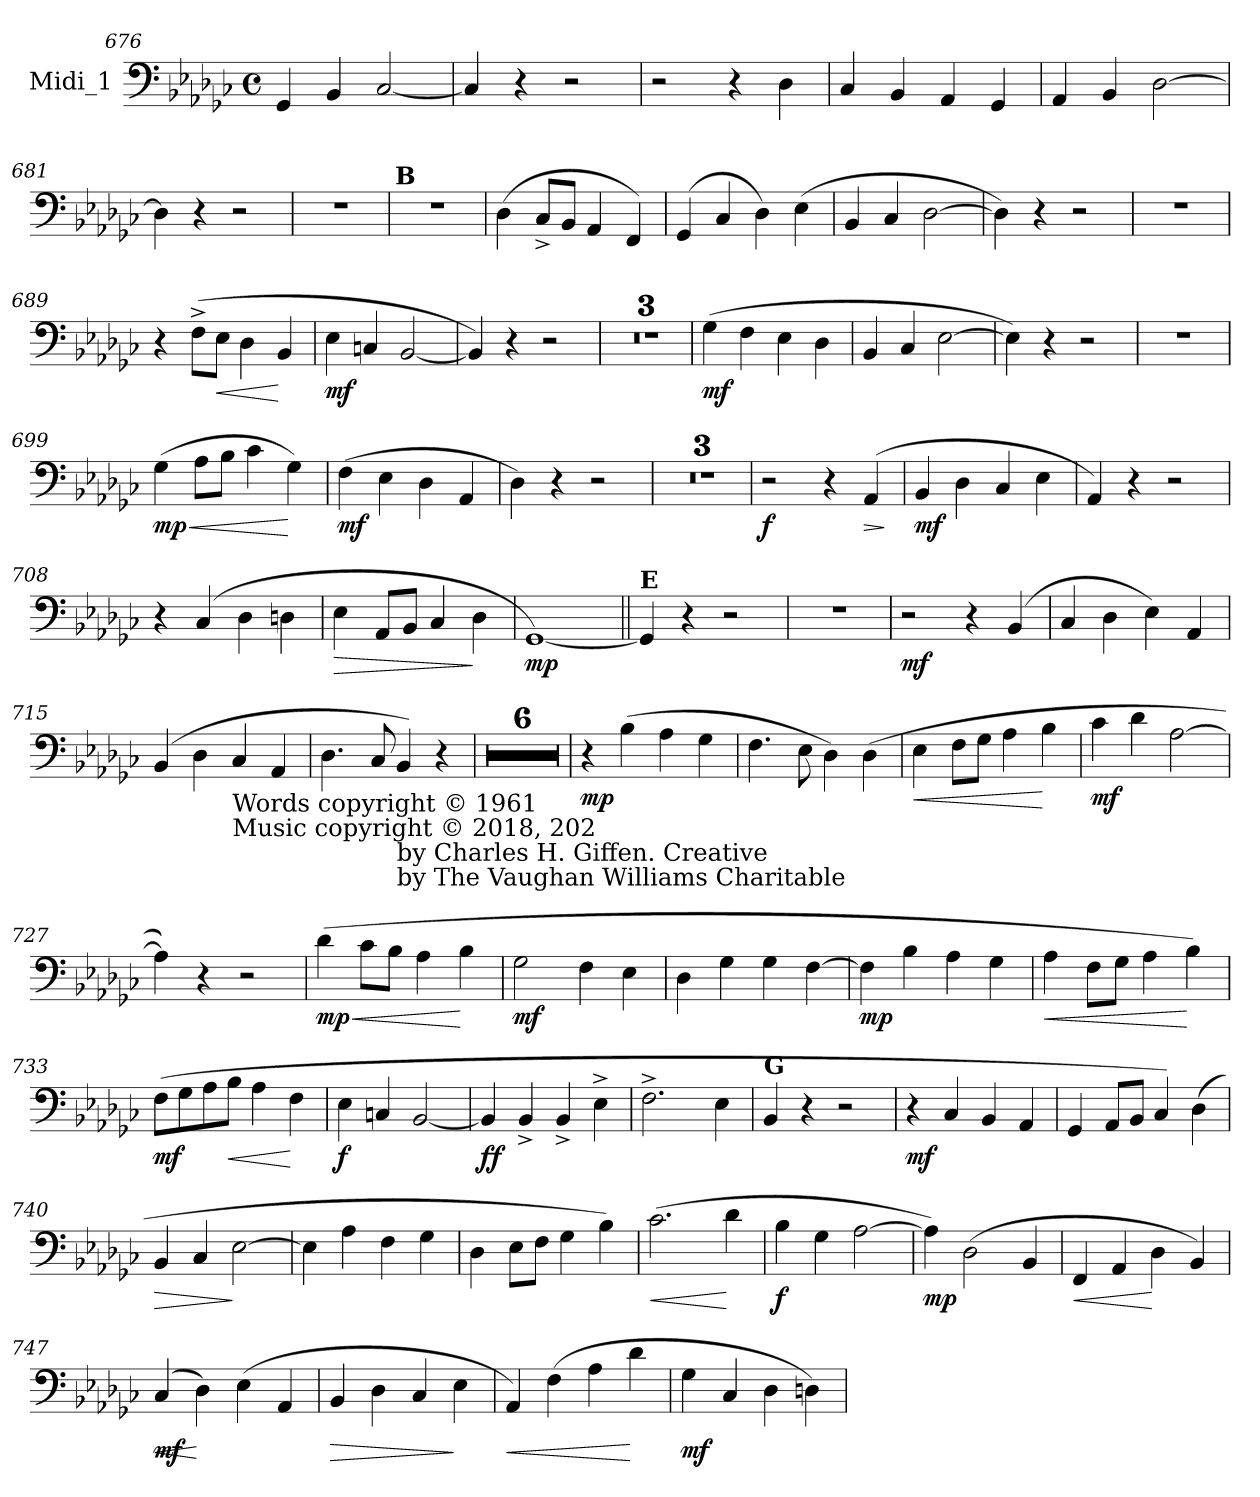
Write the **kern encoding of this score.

**kern	**dynam
*part1	*part1
*staff1	*staff1
*I"Midi_1	*
*clefF4	*
*k[b-e-a-d-g-c-]	*
*G-:	*
*M4/4	*
*met(c)	*
=676	=676
4GG-/	.
4BB-/	.
[2C-/	.
=677	=677
4C-/]	.
4r	.
2r	.
!!LO:LB:g=z
=678	=678
2r	.
4r	.
4D-\	.
=679	=679
4C-/	.
4BB-/	.
4AA-/	.
4GG-/	.
=680	=680
4AA-/	.
4BB-/	.
[2D-\	.
=681	=681
4D-\]	.
4r	.
2r	.
=682	=682
1r	.
=683	=683
!LO:TX:a:B:t=B	!
1r	.
=684	=684
(<4D-\	.
8C-^/L	.
8BB-/J	.
4AA-/	.
4FF/)	.
!!LO:LB:g=z
=685	=685
(<4GG-/	.
4C-/	.
4D-\)	.
(>4E-\	.
=686	=686
4BB-/	.
4C-/	.
[2D-\	.
=687	=687
4D-\])	.
4r	.
2r	.
=688	=688
1r	.
=689	=689
4r	.
(>8F^\L	.
!	!LO:HP:b
8E-\J	<
4D-\	.
4BB-/	[
=690	=690
!	!LO:DY:b
4E-\	mf
4Cn/	.
[2BB-/	.
=691	=691
4BB-/])	.
4r	.
2r	.
!!LO:LB:g=z
=692	=692
1r	.
=693	=693
1r	.
=694	=694
1r	.
=695	=695
!	!LO:DY:b
(>4G-\	mf
4F\	.
4E-\	.
4D-\	.
=696	=696
4BB-/	.
4C-/	.
[2E-\	.
=697	=697
4E-\])	.
4r	.
2r	.
=698	=698
1r	.
=699	=699
!	!LO:HP:b
!	!LO:DY:n=1:b
(>4G-\	< mp
8A-\L	.
8B-\J	.
4c-\	.
4G-\)	[
!!LO:LB:g=z
=700	=700
!	!LO:DY:b
(>4F\	mf
4E-\	.
4D-\	.
4AA-/	.
=701	=701
4D-\)	.
4r	.
2r	.
=702	=702
1r	.
=703	=703
1r	.
=704	=704
1r	.
=705	=705
!	!LO:DY:b
2r	f
4r	.
!	!LO:HP:b
(<4AA-/	>
.	]
=706	=706
!	!LO:DY:b
4BB-/	mf
4D-\	.
4C-/	.
4E-\	.
=707	=707
4AA-/)	.
4r	.
2r	.
!!LO:LB:g=z
=708	=708
4r	.
(>4C-/	.
4D-\	.
4Dn\	.
=709	=709
!	!LO:HP:b
4E-\	>
8AA-/L	.
8BB-/J	.
4C-/	.
4D-\	]
=710	=710
!	!LO:DY:b
[1GG-)	mp
=711||	=711||
!LO:TX:a:B:t=E	!
4GG-/]	.
4r	.
2r	.
=712	=712
1r	.
=713	=713
!	!LO:DY:b
2r	mf
4r	.
(>4BB-/	.
=714	=714
4C-/	.
4D-\	.
4E-\)	.
4AA-/	.
!!LO:LB:g=z
=715	=715
(<4BB-/	.
4D-\	.
!LO:TX:b:t=Words copyright © 1961	!
!LO:TX:b:t=Music copyright © 2018, 202	!
4C-/	.
4AA-/	.
=716	=716
4.D-\	.
8C-/	.
!LO:TX:b:t=by Charles H. Giffen. Creative	!
!LO:TX:b:t=by The Vaughan Williams Charitable	!
4BB-/)	.
4r	.
=717	=717
1r	.
=718	=718
1r	.
=719	=719
1r	.
=720	=720
1r	.
=721	=721
1r	.
=722	=722
1r	.
!!LO:LB:g=z
=723	=723
!	!LO:DY:b
4r	mp
(>4B-\	.
4A-\	.
4G-\	.
=724	=724
4.F\	.
8E-\	.
4D-\)	.
(>4D-\	.
=725	=725
!	!LO:HP:b
4E-\	<
8F\L	.
8G-\J	.
4A-\	.
4B-\	[
=726	=726
!	!LO:DY:b
4c-\	mf
4d-\	.
[2A-\	.
=727	=727
4A-\])	.
4r	.
2r	.
=728	=728
!	!LO:HP:b
!	!LO:DY:n=1:b
(>4d-\	< mp
8c-\L	.
8B-\J	.
4A-\	.
4B-\	[
!!LO:LB:g=z
=729	=729
!	!LO:DY:b
2G-\	mf
4F\	.
4E-\	.
=730	=730
4D-\	.
4G-\	.
4G-\	.
[4F\	.
=731	=731
!	!LO:DY:b
4F\]	mp
4B-\	.
4A-\	.
4G-\	.
=732	=732
!	!LO:HP:b
4A-\	<
8F\L	.
8G-\J	.
4A-\	.
4B-\)	[
=733	=733
!	!LO:DY:b
(<8F\L	mf
8G-\	.
8A-\	.
!	!LO:HP:b
8B-\J	<
4A-\	.
4F\	[
=734	=734
!	!LO:DY:b
4E-\	f
4Cn/	.
[2BB-/	.
!!LO:LB:g=z
=735	=735
!	!LO:DY:b
4BB-/]	ff
4BB-^/	.
4BB-^/	.
4E-^\	.
=736	=736
2.F^\	.
4E-\	.
=737	=737
!LO:TX:a:B:t=G	!
4BB-/	.
4r	.
2r	.
=738	=738
!	!LO:DY:b
4r	mf
4C-/	.
4BB-/	.
4AA-/	.
=739	=739
4GG-/	.
8AA-/L	.
8BB-/J	.
4C-/)	.
(>4D-\	.
=740	=740
!	!LO:HP:b
4BB-/	>
4C-/	.
[2E-\	]
!!LO:LB:g=z
=741	=741
!	!LO:DY:b
!	!LO:DY:n=1:b
4E-\]	mp p
4A-\	.
4F\	.
4G-\	.
=742	=742
4D-\	.
8E-\L	.
8F\J	.
4G-\	.
4B-\)	.
=743	=743
!	!LO:HP:b
(>2.c-\	<
4d-\	[
=744	=744
!	!LO:DY:b
4B-\	f
4G-\	.
[2A-\	.
=745	=745
!	!LO:DY:b
4A-\])	mp
(<2D-\	.
4BB-/	.
=746	=746
!	!LO:HP:b
4FF/	<
4AA-/	.
4D-\	[
4BB-/)	.
!!LO:LB:g=z
=747	=747
!	!LO:HP:b
!	!LO:DY:n=1:b
(>4C-/	< mf
4D-\)	[
(<4E-\	.
4AA-/	.
=748	=748
!	!LO:HP:b
4BB-/	>
4D-\	.
4C-/	.
4E-\	]
=749	=749
!	!LO:HP:b
!	!LO:DY:n=1:b
!	!LO:DY:n=2:b
4AA-/)	< mp p
(>4F\	.
4A-\	.
4d-\	[
=750	=750
!	!LO:DY:b
4G-\	mf
4C-/	.
4D-\	.
4Dn\)	.
=	=
*-	*-
